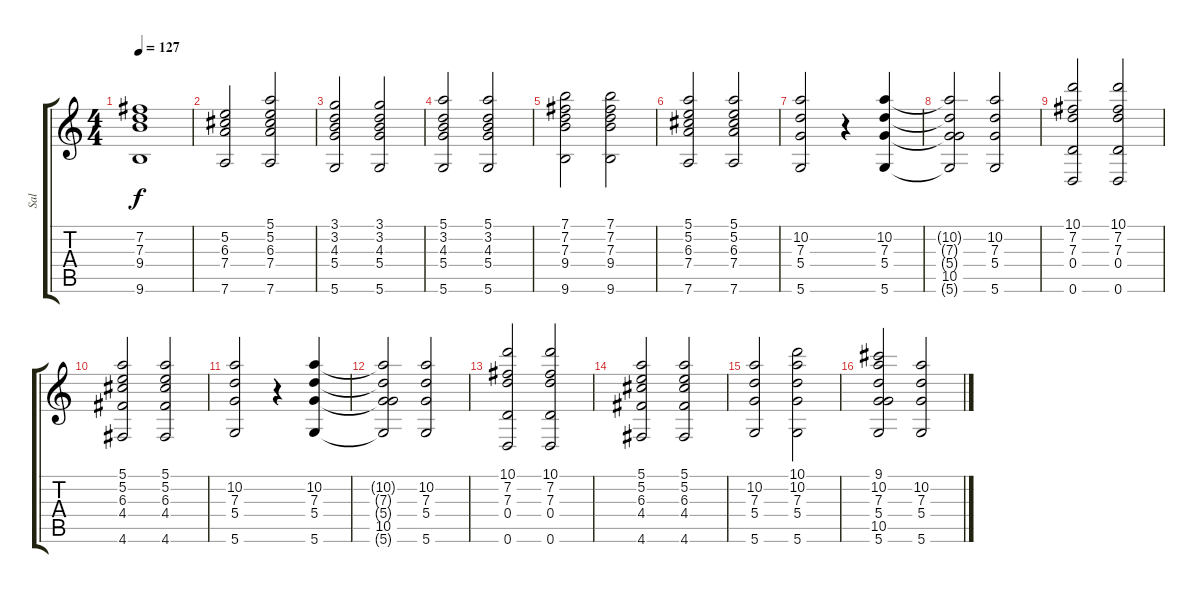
\track ("Sal" "Sal") {instrument distortionguitar}
\staff {score tabs}
\tuning (E4 B3 G3 D3 A2 D2) {hide}
\ts (4 4)
\tempo 127
\clef g2
\ks c
(7.2 7.3 9.4 9.6).1{dy f} |
(5.2 6.3 7.4 7.6).2 (5.1 5.2 6.3 7.4 7.6).2 |
(3.1 3.2 4.3 5.4 5.6).2 (3.1 3.2 4.3 5.4 5.6).2 |
(5.1 3.2 4.3 5.4 5.6).2 (5.1 3.2 4.3 5.4 5.6).2 |
(7.1 7.2 7.3 9.4 9.6).2 (7.1 7.2 7.3 9.4 9.6).2 |
(5.1 5.2 6.3 7.4 7.6).2 (5.1 5.2 6.3 7.4 7.6).2 |
(10.2 7.3 5.4 5.6).2 r.4 (10.2 7.3 5.4 5.6).4 |
(10.2{t} 7.3{t} 5.4{t} 10.5 5.6{t}).2 (10.2 7.3 5.4 5.6).2 |
(10.1 7.2 7.3 0.4 0.6).2 (10.1 7.2 7.3 0.4 0.6).2 |
(5.1 5.2 6.3 4.4 4.6).2 (5.1 5.2 6.3 4.4 4.6).2 |
(10.2 7.3 5.4 5.6).2 r.4 (10.2 7.3 5.4 5.6).4 |
(10.2{t} 7.3{t} 5.4{t} 10.5 5.6{t}).2 (10.2 7.3 5.4 5.6).2 |
(10.1 7.2 7.3 0.4 0.6).2 (10.1 7.2 7.3 0.4 0.6).2 |
(5.1 5.2 6.3 4.4 4.6).2 (5.1 5.2 6.3 4.4 4.6).2 |
(10.2 7.3 5.4 5.6).2 (10.1 10.2 7.3 5.4 5.6).2 |
(9.1 10.2 7.3 5.4 10.5 5.6).2 (10.2 7.3 5.4 5.6).2
